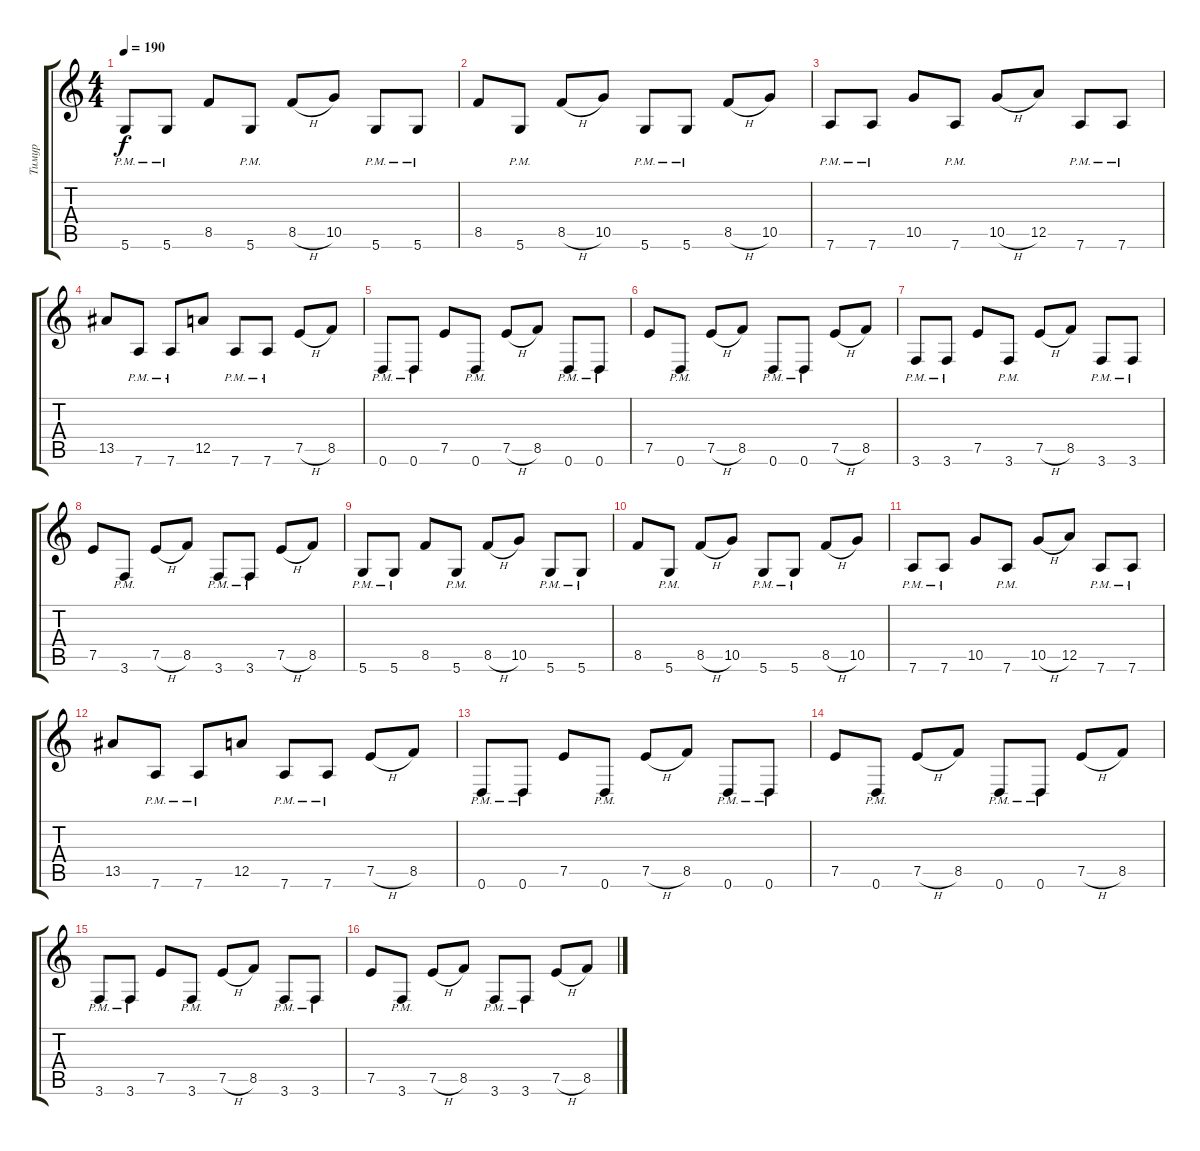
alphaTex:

\track ("Тимур" "Тимур") {instrument distortionguitar}
\staff {score tabs}
\tuning (E4 B3 G3 D3 A2 D2) {hide}
\ts (4 4)
\tempo 190
\clef g2
\ks c
5.6{pm}.8{dy f} 5.6{pm}.8 8.5.8 5.6{pm}.8 8.5{h}.8 10.5.8 5.6{pm}.8 5.6{pm}.8 |
8.5.8 5.6{pm}.8 8.5{h}.8 10.5.8 5.6{pm}.8 5.6{pm}.8 8.5{h}.8 10.5.8 |
7.6{pm}.8 7.6{pm}.8 10.5.8 7.6{pm}.8 10.5{h}.8 12.5.8 7.6{pm}.8 7.6{pm}.8 |
13.5.8 7.6{pm}.8 7.6{pm}.8 12.5.8 7.6{pm}.8 7.6{pm}.8 7.5{h}.8 8.5.8 |
0.6{pm}.8 0.6{pm}.8 7.5.8 0.6{pm}.8 7.5{h}.8 8.5.8 0.6{pm}.8 0.6{pm}.8 |
7.5.8{volume 16} 0.6{pm}.8 7.5{h}.8 8.5.8 0.6{pm}.8 0.6{pm}.8 7.5{h}.8 8.5.8 |
3.6{pm}.8 3.6{pm}.8 7.5.8 3.6{pm}.8 7.5{h}.8 8.5.8 3.6{pm}.8 3.6{pm}.8 |
7.5.8 3.6{pm}.8 7.5{h}.8 8.5.8 3.6{pm}.8 3.6{pm}.8 7.5{h}.8 8.5.8 |
5.6{pm}.8 5.6{pm}.8 8.5.8 5.6{pm}.8 8.5{h}.8 10.5.8 5.6{pm}.8 5.6{pm}.8 |
8.5.8 5.6{pm}.8 8.5{h}.8 10.5.8 5.6{pm}.8 5.6{pm}.8 8.5{h}.8 10.5.8 |
7.6{pm}.8 7.6{pm}.8 10.5.8 7.6{pm}.8 10.5{h}.8 12.5.8 7.6{pm}.8 7.6{pm}.8 |
13.5.8 7.6{pm}.8 7.6{pm}.8 12.5.8 7.6{pm}.8 7.6{pm}.8 7.5{h}.8 8.5.8 |
0.6{pm}.8 0.6{pm}.8 7.5.8 0.6{pm}.8 7.5{h}.8 8.5.8 0.6{pm}.8 0.6{pm}.8 |
7.5.8 0.6{pm}.8 7.5{h}.8 8.5.8 0.6{pm}.8 0.6{pm}.8 7.5{h}.8 8.5.8 |
3.6{pm}.8 3.6{pm}.8 7.5.8 3.6{pm}.8 7.5{h}.8 8.5.8 3.6{pm}.8 3.6{pm}.8 |
7.5.8 3.6{pm}.8 7.5{h}.8 8.5.8 3.6{pm}.8 3.6{pm}.8 7.5{h}.8 8.5.8
